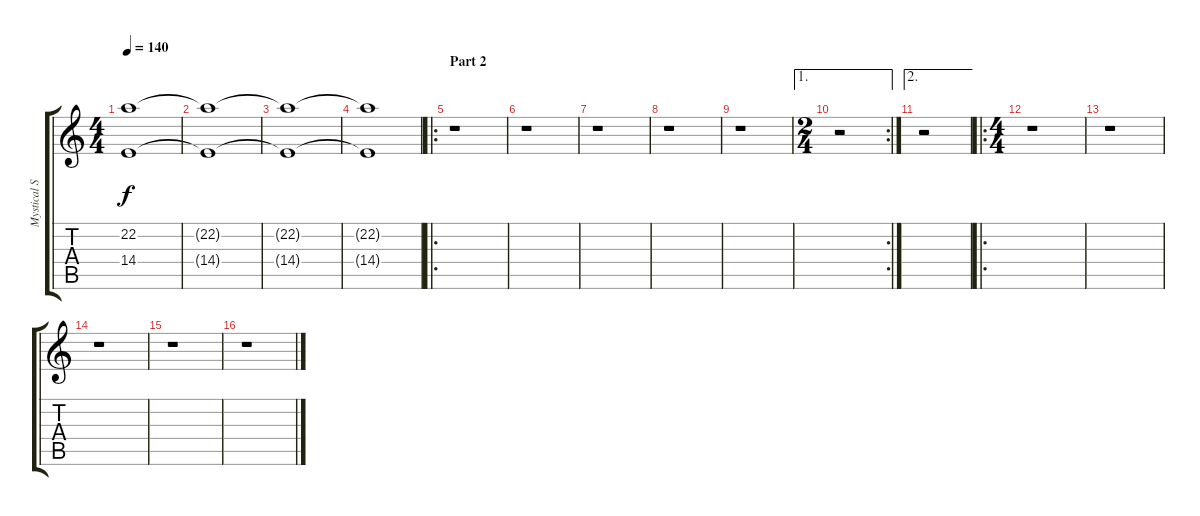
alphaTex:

\track ("Mystical Sounds ;-)" "Mystical S") {instrument choiraahs}
\staff {score tabs}
\tuning (E4 B3 G3 D3 A2 E2) {hide}
\ts (4 4)
\tempo 140
\clef g2
\ks c
(22.2 14.4{t}).1{dy f} |
(22.2{t} 14.4{t}).1 |
(22.2{t} 14.4{t}).1 |
(22.2{t} 14.4{t}).1 |
\ro
\section ("" "Part 2")
r.1 |
r.1 |
r.1 |
r.1 |
r.1 |
\ae 1
\rc 2
\ts (2 4)
r.2 |
\ae 2
r.2 |
\ro
\ts (4 4)
r.1 |
r.1 |
r.1 |
r.1 |
r.1
